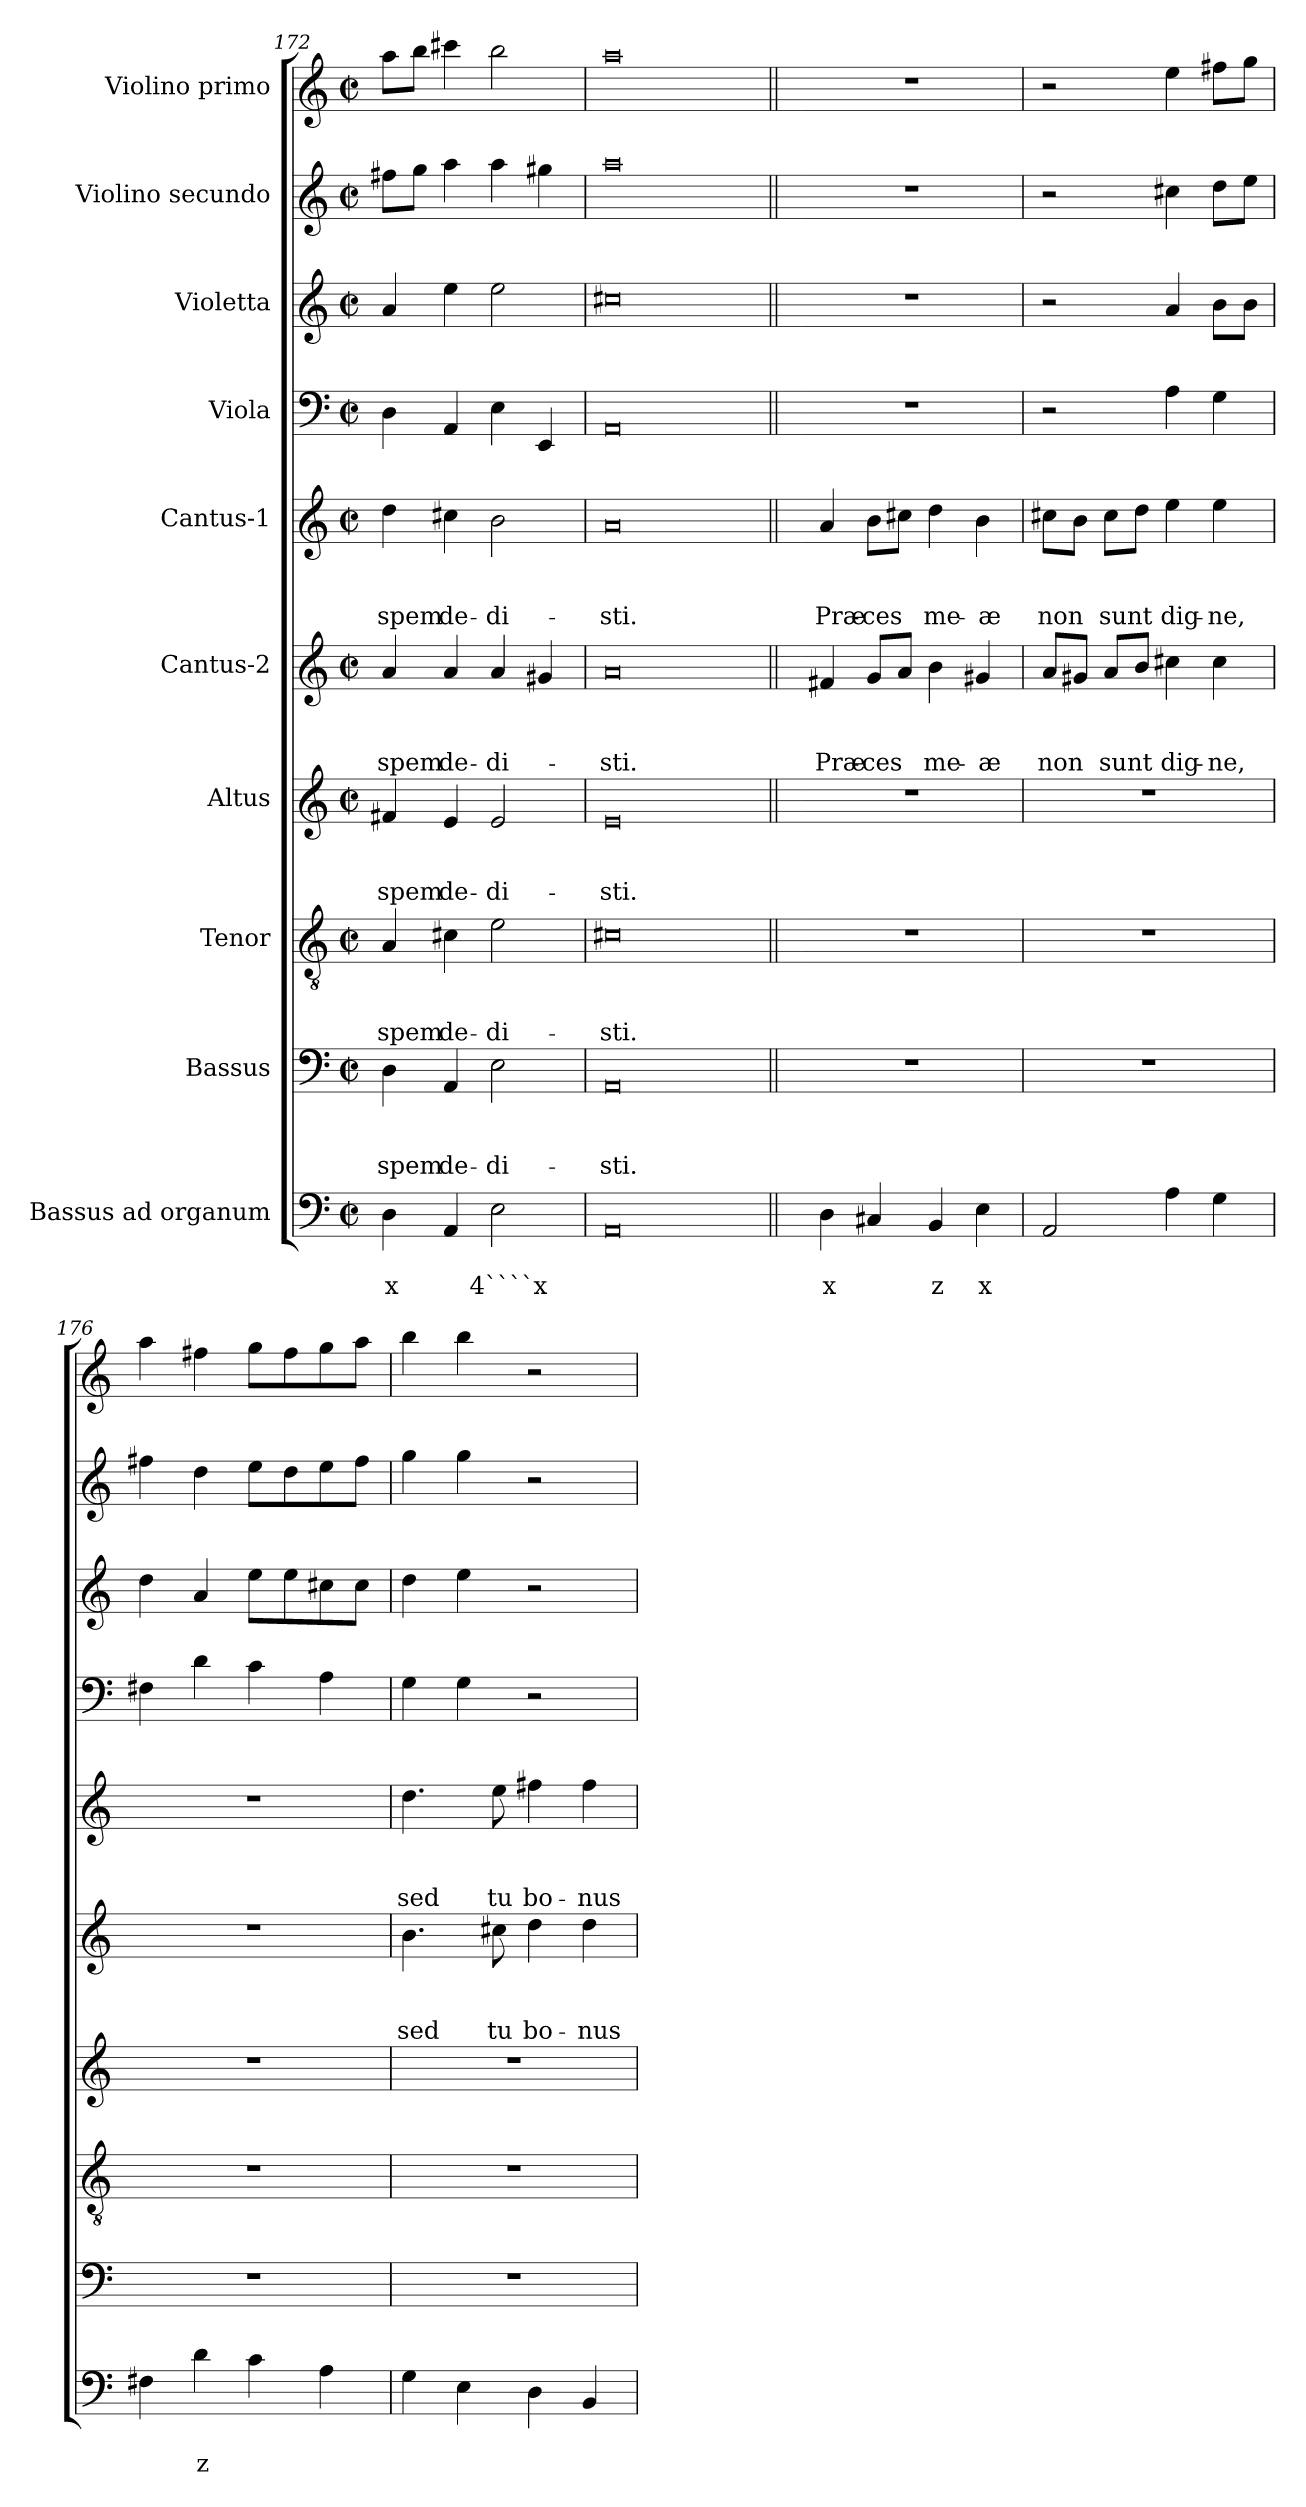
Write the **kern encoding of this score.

**kern	**text	**text	**kern	**text	**text	**text	**kern	**text	**text	**text	**kern	**text	**text	**text	**kern	**text	**text	**text	**kern	**text	**text	**text	**kern	**kern	**kern	**kern
*part10	*part10	*part10	*part9	*part9	*part9	*part9	*part8	*part8	*part8	*part8	*part7	*part7	*part7	*part7	*part6	*part6	*part6	*part6	*part5	*part5	*part5	*part5	*part4	*part3	*part2	*part1
*staff10	*staff10	*staff10	*staff9	*staff9	*staff9	*staff9	*staff8	*staff8	*staff8	*staff8	*staff7	*staff7	*staff7	*staff7	*staff6	*staff6	*staff6	*staff6	*staff5	*staff5	*staff5	*staff5	*staff4	*staff3	*staff2	*staff1
*I"Bassus ad  organum	*	*	*I"Bassus	*	*	*	*I"Tenor	*	*	*	*I"Altus	*	*	*	*I"Cantus-2	*	*	*	*I"Cantus-1	*	*	*	*I"Viola	*I"Violetta	*I"Violino secundo	*I"Violino primo
*clefF4	*	*	*clefF4	*	*	*	*clefGv2	*	*	*	*clefG2	*	*	*	*clefG2	*	*	*	*clefG2	*	*	*	*clefF4	*clefG2	*clefG2	*clefG2
*k[]	*	*	*k[]	*	*	*	*k[]	*	*	*	*k[]	*	*	*	*k[]	*	*	*	*k[]	*	*	*	*k[]	*k[]	*k[]	*k[]
*C:	*	*	*C:	*	*	*	*C:	*	*	*	*C:	*	*	*	*C:	*	*	*	*C:	*	*	*	*C:	*C:	*C:	*C:
*M2/2	*	*	*M2/2	*	*	*	*M2/2	*	*	*	*M2/2	*	*	*	*M2/2	*	*	*	*M2/2	*	*	*	*M2/2	*M2/2	*M2/2	*M2/2
*met(c|)	*	*	*met(c|)	*	*	*	*met(c|)	*	*	*	*met(c|)	*	*	*	*met(c|)	*	*	*	*met(c|)	*	*	*	*met(c|)	*met(c|)	*met(c|)	*met(c|)
=172	=172	=172	=172	=172	=172	=172	=172	=172	=172	=172	=172	=172	=172	=172	=172	=172	=172	=172	=172	=172	=172	=172	=172	=172	=172	=172
!	!	!LO:LY:b	!	!	!	!LO:LY:b	!	!	!	!LO:LY:b	!	!	!	!LO:LY:b	!	!	!	!LO:LY:b	!	!	!	!LO:LY:b	!	!	!	!
4D\	.	x	4D\	.	.	spem	4A/	.	.	spem	4f#X/	.	.	spem	4a/	.	.	spem	4dd\	.	.	spem	4D\	4a/	8ff#X\L	8aa\L
.	.	.	.	.	.	.	.	.	.	.	.	.	.	.	.	.	.	.	.	.	.	.	.	.	8gg\J	8bb\J
!	!	!	!	!	!	!LO:LY:b	!	!	!	!LO:LY:b	!	!	!	!LO:LY:b	!	!	!	!LO:LY:b	!	!	!	!LO:LY:b	!	!	!	!
4AA/	.	.	4AA/	.	.	de-	4c#X\	.	.	de-	4e/	.	.	de-	4a/	.	.	de-	4cc#X\	.	.	de-	4AA/	4ee\	4aa\	4ccc#X\
!	!	!LO:LY:b	!	!	!	!LO:LY:b	!	!	!	!LO:LY:b	!	!	!	!LO:LY:b	!	!	!	!LO:LY:b	!	!	!	!LO:LY:b	!	!	!	!
2E\	.	4````x	2E\	.	.	-di-	2e\	.	.	-di-	2e/	.	.	-di-	4a/	.	.	-di-	2b\	.	.	-di-	4E\	2ee\	4aa\	2bb\
.	.	.	.	.	.	.	.	.	.	.	.	.	.	.	4g#X/	.	.	.	.	.	.	.	4EE/	.	4gg#X\	.
=173	=173	=173	=173	=173	=173	=173	=173	=173	=173	=173	=173	=173	=173	=173	=173	=173	=173	=173	=173	=173	=173	=173	=173	=173	=173	=173
!	!	!	!	!	!	!LO:LY:b	!	!	!	!LO:LY:b	!	!	!	!LO:LY:b	!	!	!	!LO:LY:b	!	!	!	!LO:LY:b	!	!	!	!
0AA	.	.	0AA	.	.	-sti.	0c#X	.	.	-sti.	0e	.	.	-sti.	0a	.	.	-sti.	0a	.	.	-sti.	0AA	0cc#X	0aa	0aa
!!LO:LB:g=z
=174||	=174||	=174||	=174||	=174||	=174||	=174||	=174||	=174||	=174||	=174||	=174||	=174||	=174||	=174||	=174||	=174||	=174||	=174||	=174||	=174||	=174||	=174||	=174||	=174||	=174||	=174||
!	!	!LO:LY:b	!	!	!	!	!	!	!	!	!	!	!	!	!	!	!	!LO:LY:b	!	!	!	!LO:LY:b	!	!	!	!
4D\	.	x	1r	.	.	.	1r	.	.	.	1r	.	.	.	4f#X/	.	.	Præ-	4a/	.	.	Præ-	1r	1r	1r	1r
!	!	!	!	!	!	!	!	!	!	!	!	!	!	!	!	!	!	!LO:LY:b	!	!	!	!LO:LY:b	!	!	!	!
4C#X/	.	.	.	.	.	.	.	.	.	.	.	.	.	.	8g/L	.	.	-ces	8b\L	.	.	-ces	.	.	.	.
.	.	.	.	.	.	.	.	.	.	.	.	.	.	.	8a/J	.	.	.	8cc#X\J	.	.	.	.	.	.	.
!	!	!LO:LY:b	!	!	!	!	!	!	!	!	!	!	!	!	!	!	!	!LO:LY:b	!	!	!	!LO:LY:b	!	!	!	!
4BB/	.	z	.	.	.	.	.	.	.	.	.	.	.	.	4b\	.	.	me-	4dd\	.	.	me-	.	.	.	.
!	!	!LO:LY:b	!	!	!	!	!	!	!	!	!	!	!	!	!	!	!	!LO:LY:b	!	!	!	!LO:LY:b	!	!	!	!
4E\	.	x	.	.	.	.	.	.	.	.	.	.	.	.	4g#X/	.	.	-æ	4b\	.	.	-æ	.	.	.	.
=175	=175	=175	=175	=175	=175	=175	=175	=175	=175	=175	=175	=175	=175	=175	=175	=175	=175	=175	=175	=175	=175	=175	=175	=175	=175	=175
!	!	!	!	!	!	!	!	!	!	!	!	!	!	!	!	!	!	!LO:LY:b	!	!	!	!LO:LY:b	!	!	!	!
2AA/	.	.	1r	.	.	.	1r	.	.	.	1r	.	.	.	8a/L	.	.	non	8cc#X\L	.	.	non	2r	2r	2r	2r
.	.	.	.	.	.	.	.	.	.	.	.	.	.	.	8g#X/J	.	.	.	8b\J	.	.	.	.	.	.	.
!	!	!	!	!	!	!	!	!	!	!	!	!	!	!	!	!	!	!LO:LY:b	!	!	!	!LO:LY:b	!	!	!	!
.	.	.	.	.	.	.	.	.	.	.	.	.	.	.	8a/L	.	.	sunt	8cc#\L	.	.	sunt	.	.	.	.
.	.	.	.	.	.	.	.	.	.	.	.	.	.	.	8b/J	.	.	.	8dd\J	.	.	.	.	.	.	.
!	!	!	!	!	!	!	!	!	!	!	!	!	!	!	!	!	!	!LO:LY:b	!	!	!	!LO:LY:b	!	!	!	!
4A\	.	.	.	.	.	.	.	.	.	.	.	.	.	.	4cc#X\	.	.	dig-	4ee\	.	.	dig-	4A\	4a/	4cc#X\	4ee\
!	!	!	!	!	!	!	!	!	!	!	!	!	!	!	!	!	!	!LO:LY:b	!	!	!	!LO:LY:b	!	!	!	!
4G\	.	.	.	.	.	.	.	.	.	.	.	.	.	.	4cc#\	.	.	-ne,	4ee\	.	.	-ne,	4G\	8b\L	8dd\L	8ff#X\L
.	.	.	.	.	.	.	.	.	.	.	.	.	.	.	.	.	.	.	.	.	.	.	.	8b\J	8ee\J	8gg\J
=176	=176	=176	=176	=176	=176	=176	=176	=176	=176	=176	=176	=176	=176	=176	=176	=176	=176	=176	=176	=176	=176	=176	=176	=176	=176	=176
4F#X\	.	.	1r	.	.	.	1r	.	.	.	1r	.	.	.	1r	.	.	.	1r	.	.	.	4F#X\	4dd\	4ff#X\	4aa\
!	!	!LO:LY:b	!	!	!	!	!	!	!	!	!	!	!	!	!	!	!	!	!	!	!	!	!	!	!	!
4d\	.	z	.	.	.	.	.	.	.	.	.	.	.	.	.	.	.	.	.	.	.	.	4d\	4a/	4dd\	4ff#X\
4c\	.	.	.	.	.	.	.	.	.	.	.	.	.	.	.	.	.	.	.	.	.	.	4c\	8ee\L	8ee\L	8gg\L
.	.	.	.	.	.	.	.	.	.	.	.	.	.	.	.	.	.	.	.	.	.	.	.	8ee\	8dd\	8ff#\
4A\	.	.	.	.	.	.	.	.	.	.	.	.	.	.	.	.	.	.	.	.	.	.	4A\	8cc#X\	8ee\	8gg\
.	.	.	.	.	.	.	.	.	.	.	.	.	.	.	.	.	.	.	.	.	.	.	.	8cc#\J	8ff#\J	8aa\J
=177	=177	=177	=177	=177	=177	=177	=177	=177	=177	=177	=177	=177	=177	=177	=177	=177	=177	=177	=177	=177	=177	=177	=177	=177	=177	=177
!	!	!	!	!	!	!	!	!	!	!	!	!	!	!	!	!	!	!LO:LY:b	!	!	!	!LO:LY:b	!	!	!	!
4G\	.	.	1r	.	.	.	1r	.	.	.	1r	.	.	.	4.b\	.	.	sed	4.dd\	.	.	sed	4G\	4dd\	4gg\	4bb\
4E\	.	.	.	.	.	.	.	.	.	.	.	.	.	.	.	.	.	.	.	.	.	.	4G\	4ee\	4gg\	4bb\
!	!	!	!	!	!	!	!	!	!	!	!	!	!	!	!	!	!	!LO:LY:b	!	!	!	!LO:LY:b	!	!	!	!
.	.	.	.	.	.	.	.	.	.	.	.	.	.	.	8cc#X\	.	.	tu	8ee\	.	.	tu	.	.	.	.
!	!	!	!	!	!	!	!	!	!	!	!	!	!	!	!	!	!	!LO:LY:b	!	!	!	!LO:LY:b	!	!	!	!
4D\	.	.	.	.	.	.	.	.	.	.	.	.	.	.	4dd\	.	.	bo-	4ff#X\	.	.	bo-	2r	2r	2r	2r
!	!	!	!	!	!	!	!	!	!	!	!	!	!	!	!	!	!	!LO:LY:b	!	!	!	!LO:LY:b	!	!	!	!
4BB/	.	.	.	.	.	.	.	.	.	.	.	.	.	.	4dd\	.	.	-nus	4ff#\	.	.	-nus	.	.	.	.
=	=	=	=	=	=	=	=	=	=	=	=	=	=	=	=	=	=	=	=	=	=	=	=	=	=	=
*-	*-	*-	*-	*-	*-	*-	*-	*-	*-	*-	*-	*-	*-	*-	*-	*-	*-	*-	*-	*-	*-	*-	*-	*-	*-	*-
